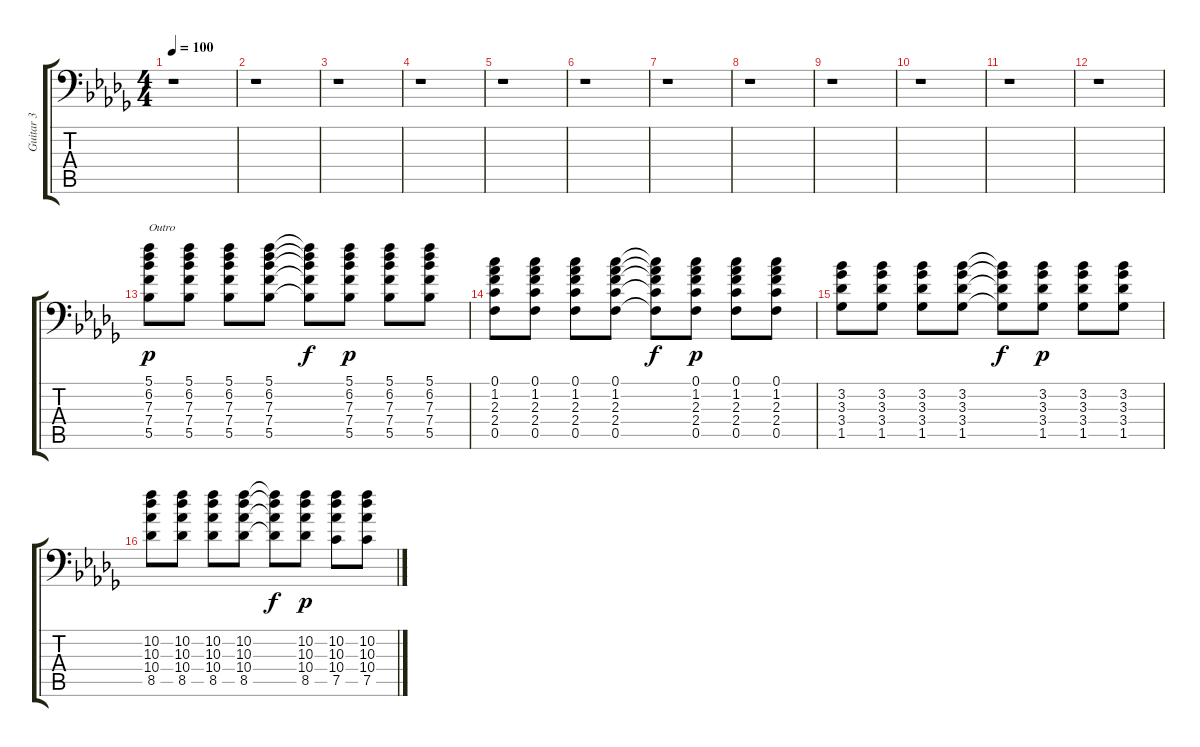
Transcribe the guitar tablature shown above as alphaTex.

\track ("Guitar 3" "Guitar 3") {instrument acousticguitarnylon}
\staff {score tabs}
\tuning (C4 G3 Eb3 Bb2 F2 Bb1) {hide}
\ts (4 4)
\tempo 100
\clef f4
\ks db
r.1{dy p} |
r.1 |
r.1 |
r.1 |
r.1 |
r.1 |
r.1 |
r.1 |
r.1 |
r.1 |
r.1 |
r.1 |
(5.1 6.2 7.3 7.4 5.5).8{txt "Outro"} (5.1 6.2 7.3 7.4 5.5).8 (5.1 6.2 7.3 7.4 5.5).8 (5.1 6.2 7.3 7.4 5.5).8 (5.1{t} 6.2{t} 7.3{t} 7.4{t} 5.5{t}).8{dy f} (5.1 6.2 7.3 7.4 5.5).8{dy p} (5.1 6.2 7.3 7.4 5.5).8 (5.1 6.2 7.3 7.4 5.5).8 |
(0.1 1.2 2.3 2.4 0.5).8 (0.1 1.2 2.3 2.4 0.5).8 (0.1 1.2 2.3 2.4 0.5).8 (0.1 1.2 2.3 2.4 0.5).8 (0.1{t} 1.2{t} 2.3{t} 2.4{t} 0.5{t}).8{dy f} (0.1 1.2 2.3 2.4 0.5).8{dy p} (0.1 1.2 2.3 2.4 0.5).8 (0.1 1.2 2.3 2.4 0.5).8 |
(3.2 3.3 3.4 1.5).8 (3.2 3.3 3.4 1.5).8 (3.2 3.3 3.4 1.5).8 (3.2 3.3 3.4 1.5).8 (3.2{t} 3.3{t} 3.4{t} 1.5{t}).8{dy f} (3.2 3.3 3.4 1.5).8{dy p} (3.2 3.3 3.4 1.5).8 (3.2 3.3 3.4 1.5).8 |
(10.2 10.3 10.4 8.5).8 (10.2 10.3 10.4 8.5).8 (10.2 10.3 10.4 8.5).8 (10.2 10.3 10.4 8.5).8 (10.2{t} 10.3{t} 10.4{t} 8.5{t}).8{dy f} (10.2 10.3 10.4 8.5).8{dy p} (10.2 10.3 10.4 7.5).8 (10.2 10.3 10.4 7.5).8
